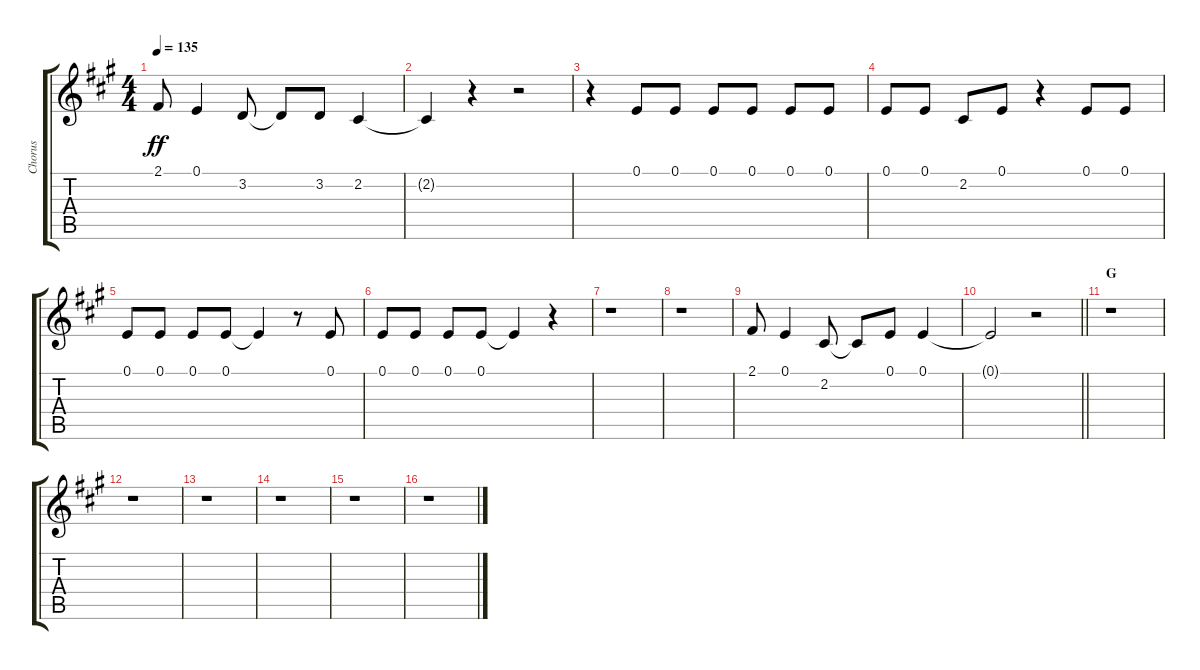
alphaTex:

\track ("Chorus" "Chorus") {instrument voiceoohs}
\staff {score tabs}
\tuning (E4 B3 G3 D3 A2 E2) {hide}
\ts (4 4)
\tempo 135
\clef g2
\ks a
2.1.8{dy ff} 0.1.4 3.2.8 3.2{t}.8 3.2.8 2.2.4 |
2.2{t}.4 r.4 r.2 |
r.4 0.1.8 0.1.8 0.1.8 0.1.8 0.1.8 0.1.8 |
0.1.8 0.1.8 2.2.8 0.1.8 r.4 0.1.8 0.1.8 |
0.1.8 0.1.8 0.1.8 0.1.8 0.1{t}.4 r.8 0.1.8 |
0.1.8 0.1.8 0.1.8 0.1.8 0.1{t}.4 r.4 |
r.1 |
r.1 |
2.1.8 0.1.4 2.2.8 2.2{t}.8 0.1.8 0.1.4 |
\barLineRight lightlight
0.1{t}.2 r.2 |
\section ("" "G")
r.1 |
r.1 |
r.1 |
r.1 |
r.1 |
r.1
